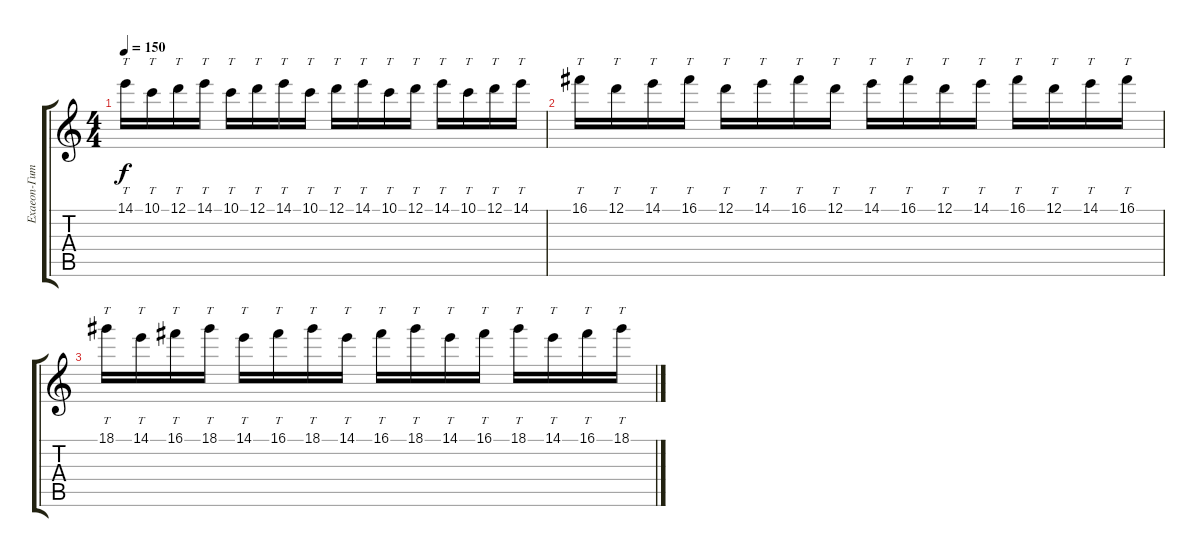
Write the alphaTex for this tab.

\track ("Exaeon-Гитара" "Exaeon-Гит") {instrument distortionguitar}
\staff {score tabs}
\tuning (D4 A3 F3 C3 G2 C2) {hide}
\ts (4 4)
\tempo 150
\clef g2
\ks c
14.1.16{tt dy f} 10.1.16{tt} 12.1.16{tt} 14.1.16{tt} 10.1.16{tt} 12.1.16{tt} 14.1.16{tt} 10.1.16{tt} 12.1.16{tt} 14.1.16{tt} 10.1.16{tt} 12.1.16{tt} 14.1.16{tt} 10.1.16{tt} 12.1.16{tt} 14.1.16{tt} |
16.1.16{tt} 12.1.16{tt} 14.1.16{tt} 16.1.16{tt} 12.1.16{tt} 14.1.16{tt} 16.1.16{tt} 12.1.16{tt} 14.1.16{tt} 16.1.16{tt} 12.1.16{tt} 14.1.16{tt} 16.1.16{tt} 12.1.16{tt} 14.1.16{tt} 16.1.16{tt} |
18.1.16{tt} 14.1.16{tt} 16.1.16{tt} 18.1.16{tt} 14.1.16{tt} 16.1.16{tt} 18.1.16{tt} 14.1.16{tt} 16.1.16{tt} 18.1.16{tt} 14.1.16{tt} 16.1.16{tt} 18.1.16{tt} 14.1.16{tt} 16.1.16{tt} 18.1.16{tt}
